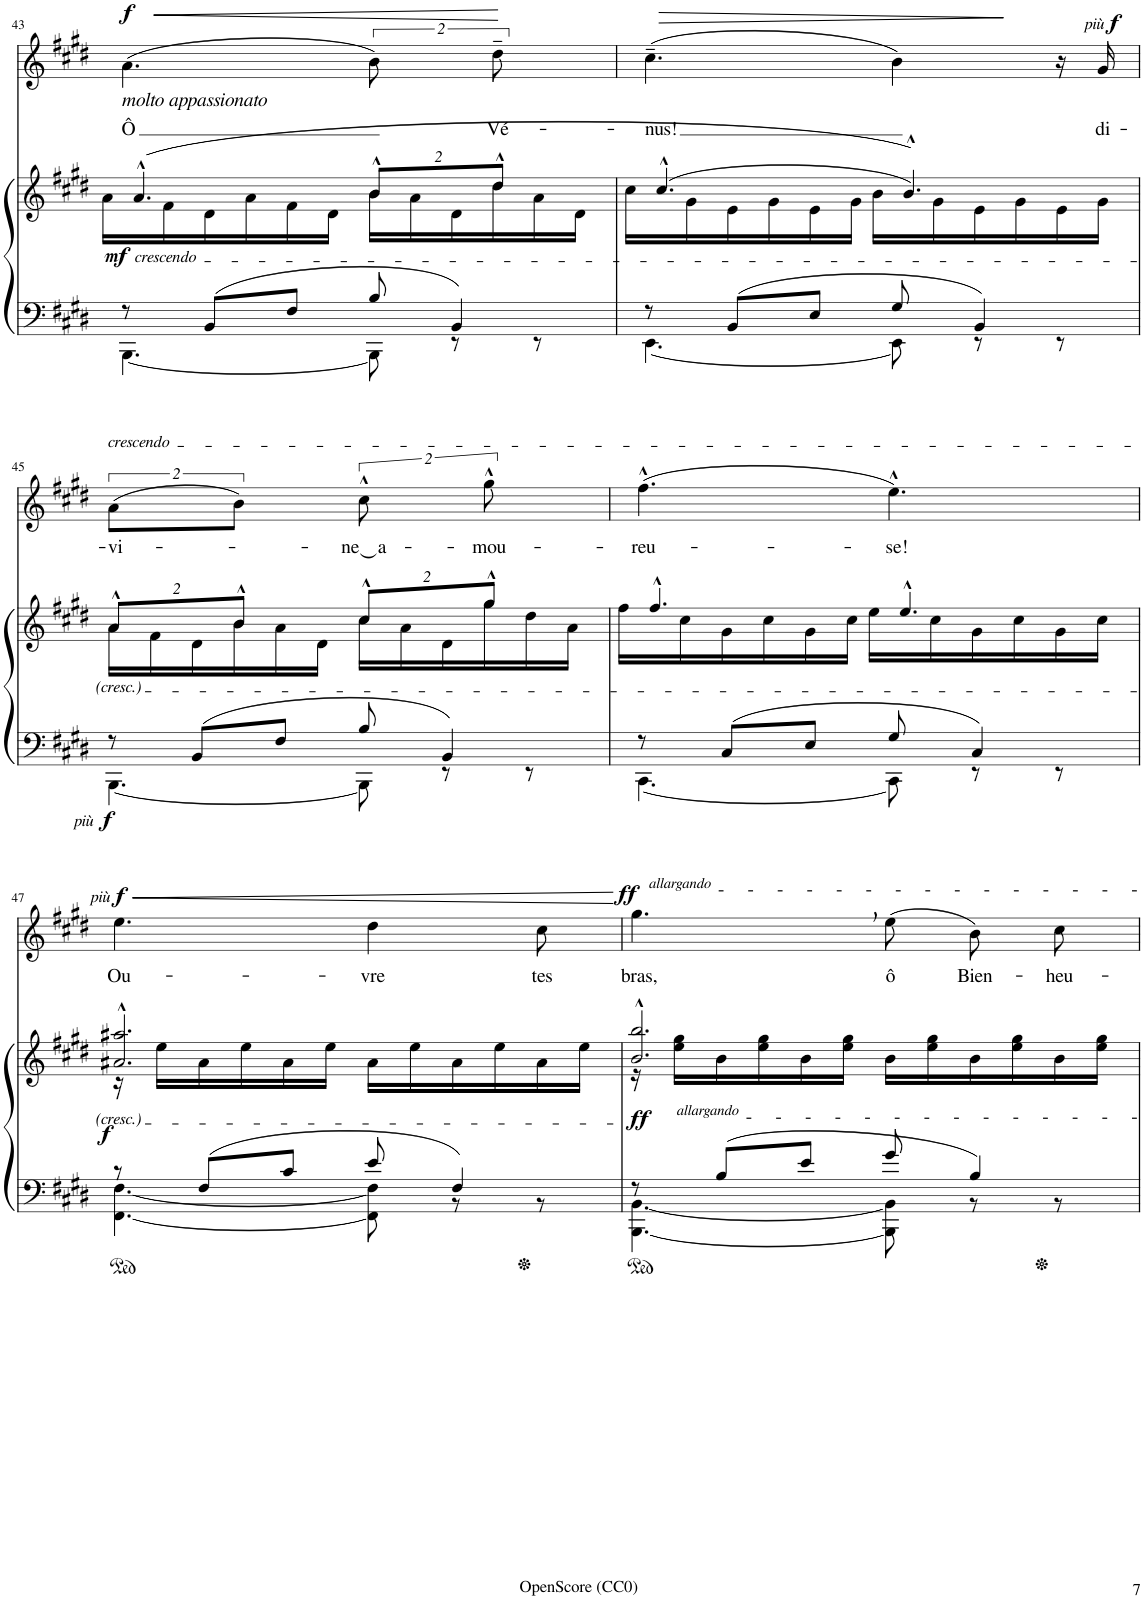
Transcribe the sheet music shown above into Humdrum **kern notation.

**kern	**kern	**dynam	**kern	**text	**dynam
*part2	*part2	*part2	*part1	*part1	*part1
*staff3	*staff2	*staff2/3	*staff1	*staff1	*staff1
*I"Piano	*	*	*I"Chant Voice	*	*
*I'Pno	*	*	*	*	*
!!LO:PB:g=z
*clefF4	*clefG2	*	*clefG2	*	*
*k[f#c#g#d#]	*k[f#c#g#d#]	*	*k[f#c#g#d#]	*	*
*M6/8	*M6/8	*	*M6/8	*	*
=43	=43	=43	=43	=43	=43
*^	*^	*	*	*	*
!	!	!	!	!	!LO:TX:b:i:t=molto appassionato	!	!
!	!	!LO:TX:b:i:t=crescendo	!	!	!	!	!
!	!	!	!	!LO:DY:b	!	!LO:LY:b	!LO:HP:b
!	!	!	!	!	!	!	!LO:DY:n=1:a
8r	[4.BBB\	(4.a^^/	16a\LL	mf	(4.a\	Ô	< f
.	.	.	16f#\	.	.	.	.
8BB/L	.	.	16d#\	.	.	.	.
.	.	.	16a\	.	.	.	.
8F#/J	.	.	16f#\	.	.	.	.
.	.	.	16d#\JJ	.	.	.	.
*	*	*Xbrackettup	*	*	*	*	*
8B/	8BBB\]	16%3b^^/L	16b\LL	.	16%3b\)	.	.
.	.	.	16a\	.	.	.	.
4BB/	8r	.	16d#\	.	.	.	.
!	!	!	!	!	!	!LO:LY:b	!
.	.	16%3dd#^^/J	16dd#\	.	16%3dd#~\	Vé-	[
.	8r	.	16a\	.	.	.	.
.	.	.	16d#\JJ	.	.	.	.
=44	=44	=44	=44	=44	=44	=44	=44
!	!	!	!	!	!	!LO:LY:b	!LO:HP:b
8r	[4.EE\	(4.cc#^^/	16cc#\LL	.	(4.cc#~\	-nus!	>
.	.	.	16g#\	.	.	.	.
8BB/L	.	.	16e\	.	.	.	.
.	.	.	16g#\	.	.	.	.
8E/J	.	.	16e\	.	.	.	.
.	.	.	16g#\JJ	.	.	.	.
8G#/	8EE\]	4.b^^/))	16b\LL	.	4b\)	.	.
.	.	.	16g#\	.	.	.	.
4BB/	8r	.	16e\	.	.	.	.
.	.	.	16g#\	.	.	.	.
.	8r	.	16e\	.	16r	.	]
!	!	!	!	!	!	!LO:LY:b	!LO:DY:a
!	!	!	!	!	!	!	!LO:DY:n=1:a
.	.	.	16g#\JJ	.	16g#/	di-	other-dynamics f
!!LO:LB:g=z
=45	=45	=45	=45	=45	=45	=45	=45
!	!	!	!	!	!LO:TX:a:i:t=crescendo	!	!
!	!	!	!	!LO:DY:b=2	!	!LO:LY:b	!
!	!	!	!	!LO:DY:n=1:b=2	!	!	!
8r	[4.BBB\	16%3a^^/L	16a\LL	other-dynamics f	(16%3a\L	-vi-	.
.	.	.	16f#\	.	.	.	.
8BB/L	.	.	16d#\	.	.	.	.
.	.	16%3b^^/J	16b\	.	16%3b\J)	.	.
8F#/J	.	.	16a\	.	.	.	.
.	.	.	16d#\JJ	.	.	.	.
!	!	!	!	!	!	!LO:LY:b	!
8B/	8BBB\]	16%3cc#^^/L	16cc#\LL	.	16%3cc#^^\	-ne‿a-	.
.	.	.	16a\	.	.	.	.
4BB/	8r	.	16d#\	.	.	.	.
!	!	!	!	!	!	!LO:LY:b	!
.	.	16%3gg#^^/J	16gg#\	.	16%3gg#^^\	-mou-	.
.	8r	.	16dd#\	.	.	.	.
.	.	.	16a\JJ	.	.	.	.
=46	=46	=46	=46	=46	=46	=46	=46
!	!	!	!	!	!	!LO:LY:b	!
8r	[4.CC#\	4.ff#^^/	16ff#\LL	.	(4.ff#^^\	-reu-	.
.	.	.	16cc#\	.	.	.	.
8C#/L	.	.	16g#\	.	.	.	.
.	.	.	16cc#\	.	.	.	.
8E/J	.	.	16g#\	.	.	.	.
.	.	.	16cc#\JJ	.	.	.	.
!	!	!	!	!	!	!LO:LY:b	!
8G#/	8CC#\]	4.ee^^/	16ee\LL	.	4.ee^^\)	-se!	.
.	.	.	16cc#\	.	.	.	.
4C#/	8r	.	16g#\	.	.	.	.
.	.	.	16cc#\	.	.	.	.
.	8r	.	16g#\	.	.	.	.
.	.	.	16cc#\JJ	.	.	.	.
!!LO:LB:g=z
=47	=47	=47	=47	=47	=47	=47	=47
!	!	!	!	!LO:DY:b	!	!LO:LY:b	!LO:HP:b
!	!	!	!	!	!	!	!LO:DY:n=1:a
!	!	!	!	!	!	!	!LO:DY:n=2:a
8r	[4.FF#\ [4.F#\	2.a#X/^^ 2.aa#X/^^	16r	f	4.ee\	Ou-	< other-dynamics f
.	.	.	16ee\LL	.	.	.	.
8F#/L	.	.	16a#\	.	.	.	.
.	.	.	16ee\	.	.	.	.
8c#/J	.	.	16a#\	.	.	.	.
.	.	.	16ee\JJ	.	.	.	.
!	!	!	!	!	!	!LO:LY:b	!
8e/	8FF#\] 8F#\]	.	16a#\LL	.	4dd#\	-vre	.
.	.	.	16ee\	.	.	.	.
4F#/	8r	.	16a#\	.	.	.	.
.	.	.	16ee\	.	.	.	.
!	!	!	!	!	!	!LO:LY:b	!
.	8r	.	16a#\	.	8cc#\	tes	.
.	.	.	16ee\JJ	.	.	.	.
*v	*v	*	*	*	*	*	*
*	*v	*v	*	*	*	*
.	.	.	.	.	[
=48	=48	=48	=48	=48	=48
*^	*^	*	*	*	*
!	!	!	!	!	!LO:TX:a:t=allargando	!	!
!	!	!	!	!LO:DY:b	!	!LO:LY:b	!LO:DY:a
8r	[4.BBB\ [4.BB\	2.b/^^ 2.bb/^^	16r	ff	4.gg#,\	bras,	ff
!	!	!	!LO:TX:b:t=allargando	!	!	!	!
.	.	.	16ee\ 16gg#\LL	.	.	.	.
8B/L	.	.	16b\	.	.	.	.
.	.	.	16ee\ 16gg#\	.	.	.	.
8e/J	.	.	16b\	.	.	.	.
.	.	.	16ee\ 16gg#\JJ	.	.	.	.
!	!	!	!	!	!	!LO:LY:b	!
8g#/	8BBB\] 8BB\]	.	16b\LL	.	(8ee\	ô	.
.	.	.	16ee\ 16gg#\	.	.	.	.
!	!	!	!	!	!	!LO:LY:b	!
4B/	8r	.	16b\	.	8b\)	Bien-	.
.	.	.	16ee\ 16gg#\	.	.	.	.
!	!	!	!	!	!	!LO:LY:b	!
.	8r	.	16b\	.	8cc#\	-heu-	.
.	.	.	16ee\ 16gg#\JJ	.	.	.	.
*v	*v	*	*	*	*	*	*
*	*v	*v	*	*	*	*
=	=	=	=	=	=
*-	*-	*-	*-	*-	*-
